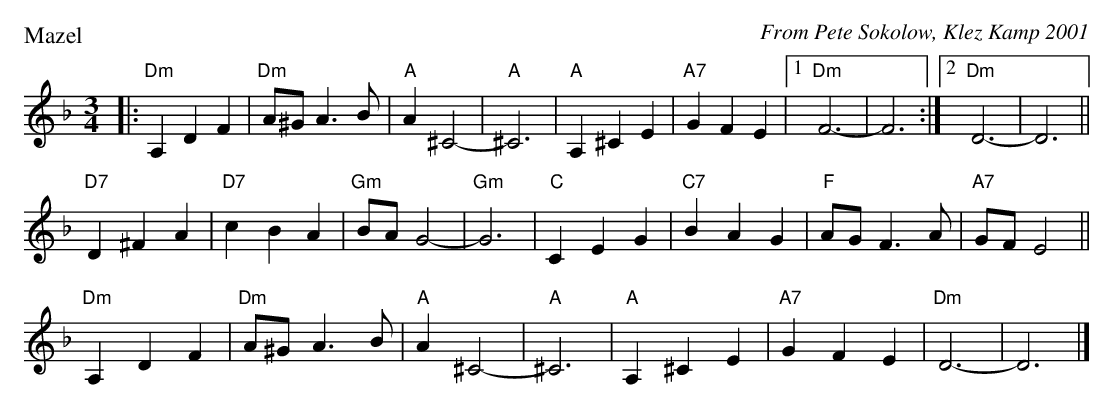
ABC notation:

X:1
P: Mazel
C: From Pete Sokolow, Klez Kamp 2001
M: 3/4
K: Dm
L: 1/4
|: "Dm" A, D F | "Dm" A/^G/ A > B | "A" A ^C2-|"A" ^C3| "A"A, ^C E|\
   "A7" G F E | [1 "Dm" F3-| F3 :| [2 "Dm" D3-| D3 ||
 "D7" D ^F A | "D7" c B A | "Gm" B/A/ G2-| "Gm" G3| "C" C E G| \
  "C7"B A G| "F"A/G/ F > A| "A7"G/F/ E2||
 "Dm" A, D F | "Dm" A/^G/ A > B | "A" A ^C2-|"A" ^C3| "A"A, ^C E|\
   "A7" G F E | "Dm" D3-| D3 |]
